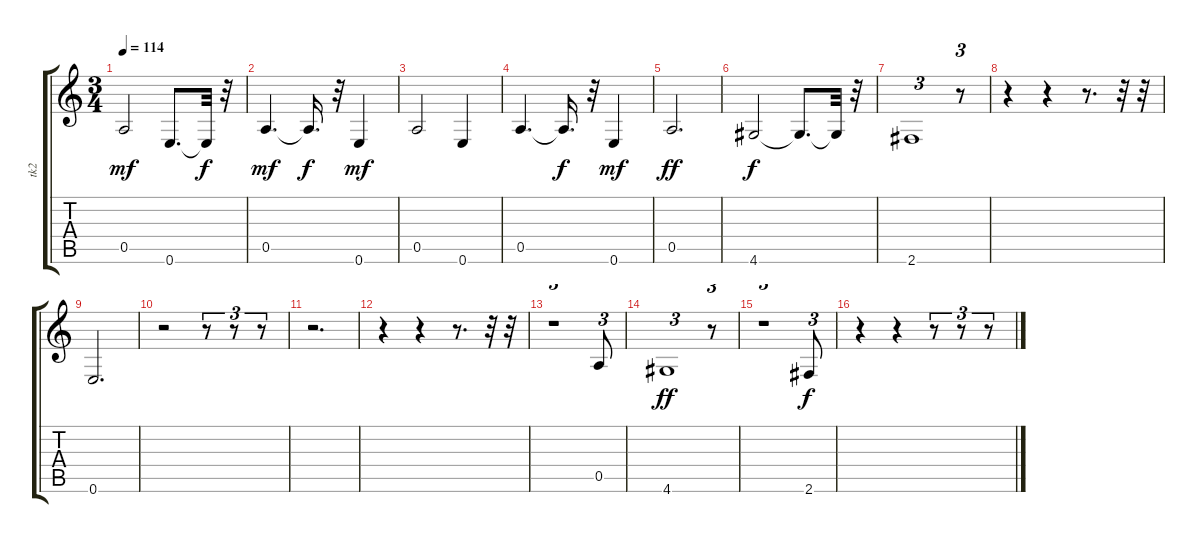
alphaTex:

\track ("tk2" "tk2") {instrument fretlessbass}
\staff {score tabs}
\tuning (E4 B3 G3 D3 A2 E2) {hide}
\ts (3 4)
\tempo 114
\clef g2
\ks c
0.5.2{dy mf} 0.6.8{d} 0.6{t}.32{dy f} r.32 |
0.5.4{d dy mf} 0.5{t}.16{d dy f} r.32 0.6.4{dy mf} |
0.5.2 0.6.4 |
0.5.4{d} 0.5{t}.16{d dy f} r.32 0.6.4{dy mf} |
0.5.2{d dy ff} |
4.6.2{dy f} 4.6{t}.8{d} 4.6{t}.32 r.32 |
2.6.1{tu (3 2)} r.8{tu (3 2)} |
r.4 r.4 r.8{d} r.32 r.32 |
0.6.2{d} |
r.2 r.8{tu (3 2)} r.8{tu (3 2)} r.8{tu (3 2)} |
r.2{d} |
r.4 r.4 r.8{d} r.32 r.32 |
r.1{tu (3 2)} 0.5.8{tu (3 2)} |
4.6.1{tu (3 2) dy ff} r.8{tu (3 2)} |
r.1{tu (3 2)} 2.6.8{tu (3 2) dy f} |
r.4 r.4 r.8{tu (3 2)} r.8{tu (3 2)} r.8{tu (3 2)}
